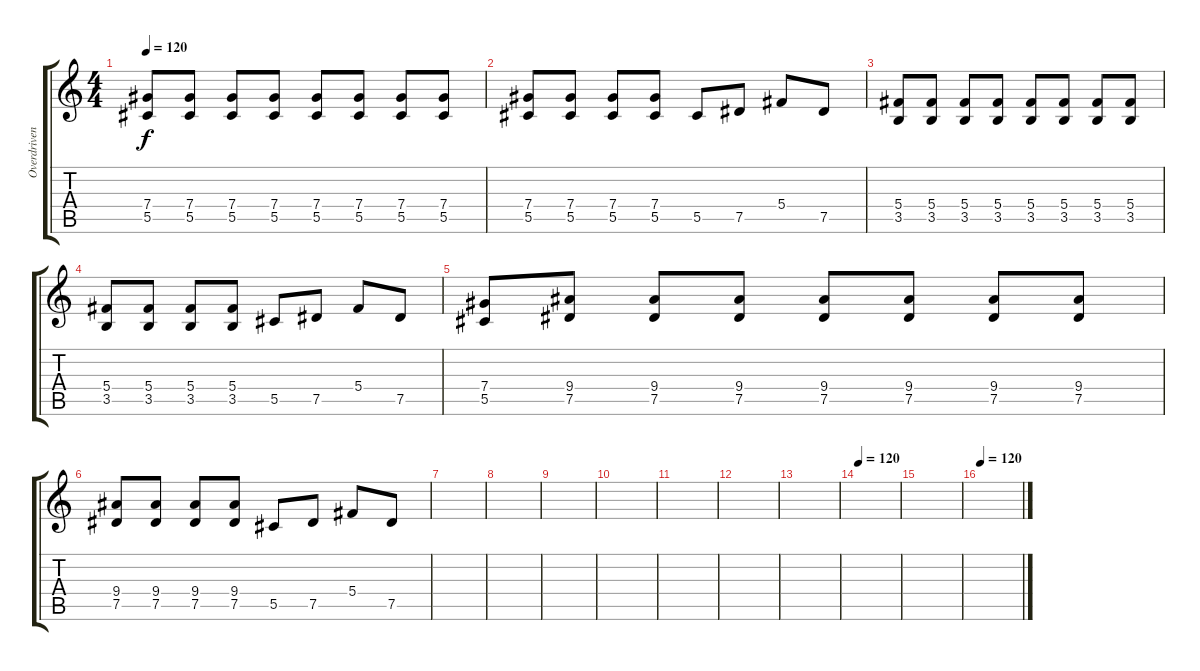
\track ("Overdriven Guitar" "Overdriven") {instrument overdrivenguitar}
\staff {score tabs}
\tuning (Eb4 Bb3 Gb3 Db3 Ab2 Eb2) {hide}
\ts (4 4)
\tempo 120
\clef g2
\ks c
(7.4 5.5).8{dy f} (7.4 5.5).8 (7.4 5.5).8 (7.4 5.5).8 (7.4 5.5).8 (7.4 5.5).8 (7.4 5.5).8 (7.4 5.5).8 |
(7.4 5.5).8 (7.4 5.5).8 (7.4 5.5).8 (7.4 5.5).8 5.5.8 7.5.8 5.4.8 7.5.8 |
(5.4 3.5).8 (5.4 3.5).8 (5.4 3.5).8 (5.4 3.5).8 (5.4 3.5).8 (5.4 3.5).8 (5.4 3.5).8 (5.4 3.5).8 |
(5.4 3.5).8 (5.4 3.5).8 (5.4 3.5).8 (5.4 3.5).8 5.5.8 7.5.8 5.4.8 7.5.8 |
(7.4 5.5).8 (9.4 7.5).8 (9.4 7.5).8 (9.4 7.5).8 (9.4 7.5).8 (9.4 7.5).8 (9.4 7.5).8 (9.4 7.5).8 |
(9.4 7.5).8 (9.4 7.5).8 (9.4 7.5).8 (9.4 7.5).8 5.5.8 7.5.8 5.4.8 7.5.8 |
|
|
|
|
|
|
|
\tempo 120
|
|
\tempo 120
